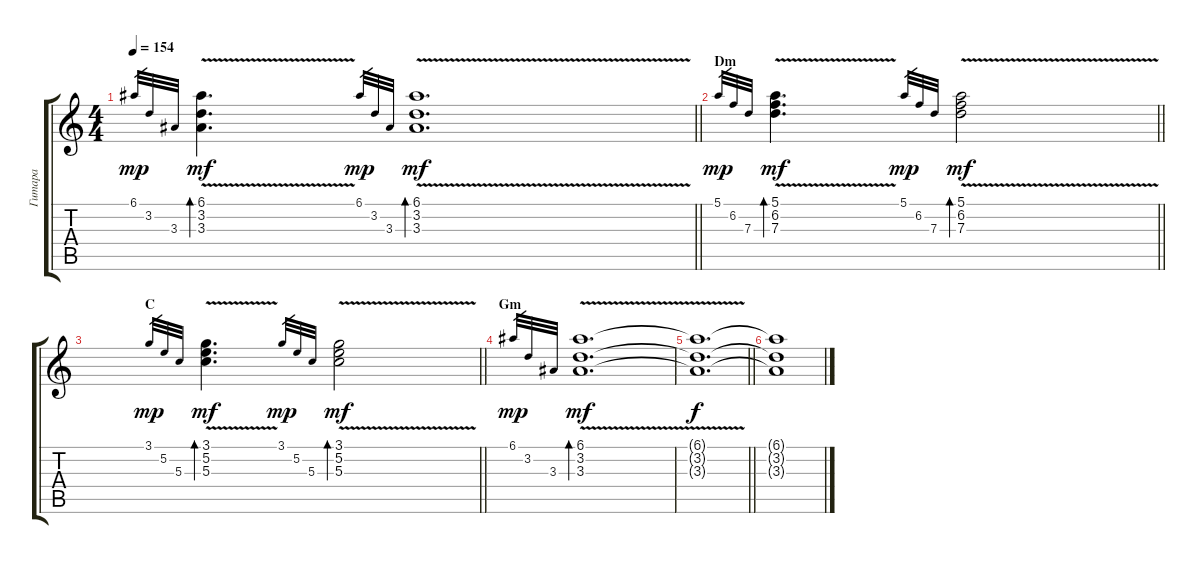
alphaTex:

\track ("Гитара" "Гитара") {instrument acousticguitarsteel}
\staff {score tabs}
\tuning (E4 B3 G3 D3 A2 E2) {hide}
\ts (4 4)
\tempo 154
\clef g2
\barLineRight lightlight
\ks c
6.1.32{gr dy mp} 3.2.32{gr} 3.3.32{gr} (6.1{v} 3.2{v} 3.3{v}).4{d bd 240 dy mf} 6.1.32{gr dy mp} 3.2.32{gr} 3.3.32{gr} (6.1{v} 3.2{v} 3.3{v}).1{d bd 240 dy mf} |
\section ("" "Dm")
\barLineRight lightlight
5.1.32{gr dy mp} 6.2.32{gr} 7.3.32{gr} (5.1{v} 6.2{v} 7.3{v}).4{d bd 240 dy mf} 5.1.32{gr dy mp} 6.2.32{gr} 7.3.32{gr} (5.1{v} 6.2{v} 7.3{v}).2{bd 240 dy mf} |
\section ("" "C")
\barLineRight lightlight
3.1.32{gr dy mp} 5.2.32{gr} 5.3.32{gr} (3.1{v} 5.2{v} 5.3{v}).4{d bd 240 dy mf} 3.1.32{gr dy mp} 5.2.32{gr} 5.3.32{gr} (3.1{v} 5.2{v} 5.3{v}).2{bd 240 dy mf} |
\section ("" "Gm")
6.1.32{gr dy mp} 3.2.32{gr} 3.3.32{gr} (6.1{v} 3.2{v} 3.3{v}).1{d bd 240 dy mf} |
\barLineRight lightlight
(6.1{t} 3.2{t} 3.3{t}).1{d dy f} |
(6.1{t} 3.2{t} 3.3{t}).1
